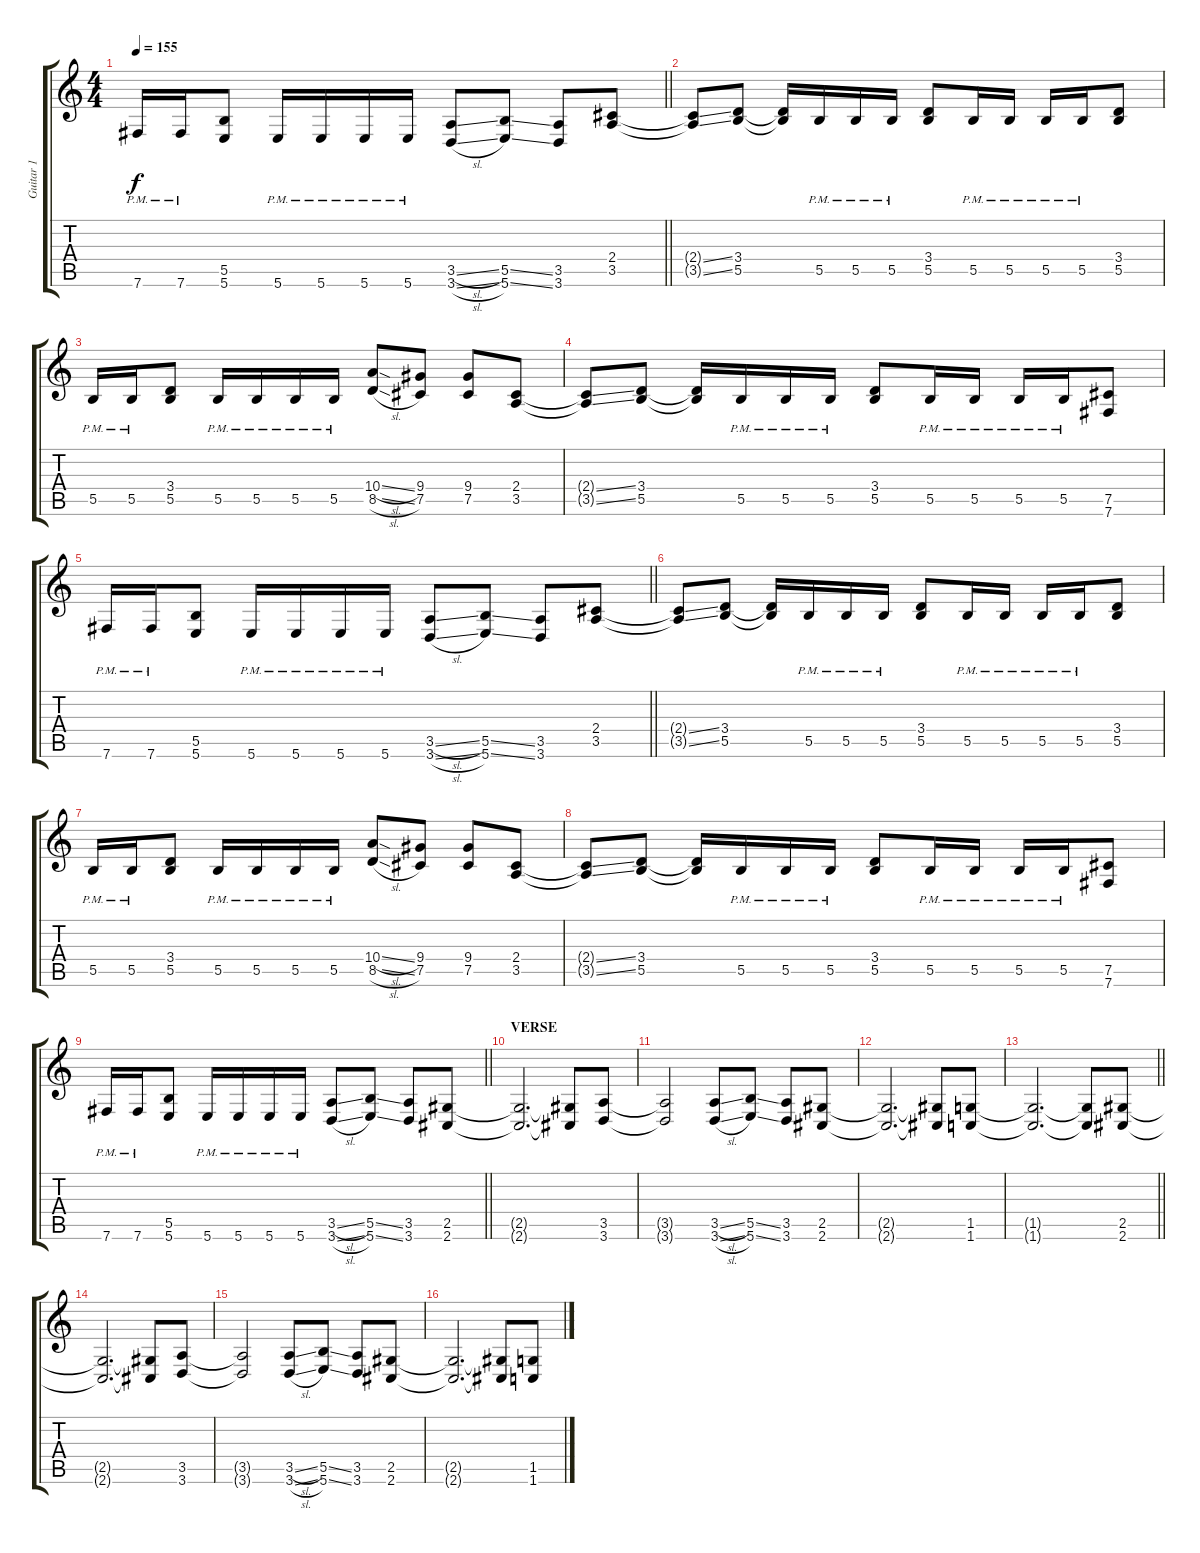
\track ("Guitar 1" "Guitar 1") {instrument distortionguitar}
\staff {score tabs}
\tuning (Db4 Ab3 E3 B2 Gb2 B1) {hide}
\ts (4 4)
\tempo 155
\clef g2
\barLineRight lightlight
\ks c
7.6{pm}.16{dy f} 7.6{pm}.16 (5.5 5.6).8 5.6{pm}.16 5.6{pm}.16 5.6{pm}.16 5.6{pm}.16 (3.5{sl} 3.6{sl}).8 (5.5{ss} 5.6{ss}).8 (3.5 3.6).8 (2.4 3.5).8 |
(2.4{ss t} 3.5{ss t}).8 (3.4 5.5).8 (3.4{t} 5.5{t}).16 5.5{pm}.16 5.5{pm}.16 5.5{pm}.16 (3.4 5.5).8 5.5{pm}.16 5.5{pm}.16 5.5{pm}.16 5.5{pm}.16 (3.4 5.5).8 |
5.5{pm}.16 5.5{pm}.16 (3.4 5.5).8 5.5{pm}.16 5.5{pm}.16 5.5{pm}.16 5.5{pm}.16 (10.4{sl} 8.5{sl}).8 (9.4 7.5).8 (9.4 7.5).8 (2.4 3.5).8 |
(2.4{ss t} 3.5{ss t}).8 (3.4 5.5).8 (3.4{t} 5.5{t}).16 5.5{pm}.16 5.5{pm}.16 5.5{pm}.16 (3.4 5.5).8 5.5{pm}.16 5.5{pm}.16 5.5{pm}.16 5.5{pm}.16 (7.5 7.6).8 |
\barLineRight lightlight
7.6{pm}.16 7.6{pm}.16 (5.5 5.6).8 5.6{pm}.16 5.6{pm}.16 5.6{pm}.16 5.6{pm}.16 (3.5{sl} 3.6{sl}).8 (5.5{ss} 5.6{ss}).8 (3.5 3.6).8 (2.4 3.5).8 |
(2.4{ss t} 3.5{ss t}).8 (3.4 5.5).8 (3.4{t} 5.5{t}).16 5.5{pm}.16 5.5{pm}.16 5.5{pm}.16 (3.4 5.5).8 5.5{pm}.16 5.5{pm}.16 5.5{pm}.16 5.5{pm}.16 (3.4 5.5).8 |
5.5{pm}.16 5.5{pm}.16 (3.4 5.5).8 5.5{pm}.16 5.5{pm}.16 5.5{pm}.16 5.5{pm}.16 (10.4{sl} 8.5{sl}).8 (9.4 7.5).8 (9.4 7.5).8 (2.4 3.5).8 |
(2.4{ss t} 3.5{ss t}).8 (3.4 5.5).8 (3.4{t} 5.5{t}).16 5.5{pm}.16 5.5{pm}.16 5.5{pm}.16 (3.4 5.5).8 5.5{pm}.16 5.5{pm}.16 5.5{pm}.16 5.5{pm}.16 (7.5 7.6).8 |
\barLineRight lightlight
7.6{pm}.16 7.6{pm}.16 (5.5 5.6).8 5.6{pm}.16 5.6{pm}.16 5.6{pm}.16 5.6{pm}.16 (3.5{sl} 3.6{sl}).8 (5.5{ss} 5.6{ss}).8 (3.5 3.6).8 (2.5 2.6).8 |
\section ("" "VERSE")
(2.5{t} 2.6{t}).2{d} (2.5{t} 2.6{t}).8 (3.5 3.6).8 |
(3.5{t} 3.6{t}).2 (3.5{sl} 3.6{sl}).8 (5.5{ss} 5.6{ss}).8 (3.5 3.6).8 (2.5 2.6).8 |
(2.5{t} 2.6{t}).2{d} (2.5{t} 2.6{t}).8 (1.5 1.6).8 |
\barLineRight lightlight
(1.5{t} 1.6{t}).2{d} (1.5{t} 1.6{t}).8 (2.5 2.6).8 |
(2.5{t} 2.6{t}).2{d} (2.5{t} 2.6{t}).8 (3.5 3.6).8 |
(3.5{t} 3.6{t}).2 (3.5{sl} 3.6{sl}).8 (5.5{ss} 5.6{ss}).8 (3.5 3.6).8 (2.5 2.6).8 |
(2.5{t} 2.6{t}).2{d} (2.5{t} 2.6{t}).8 (1.5 1.6).8
